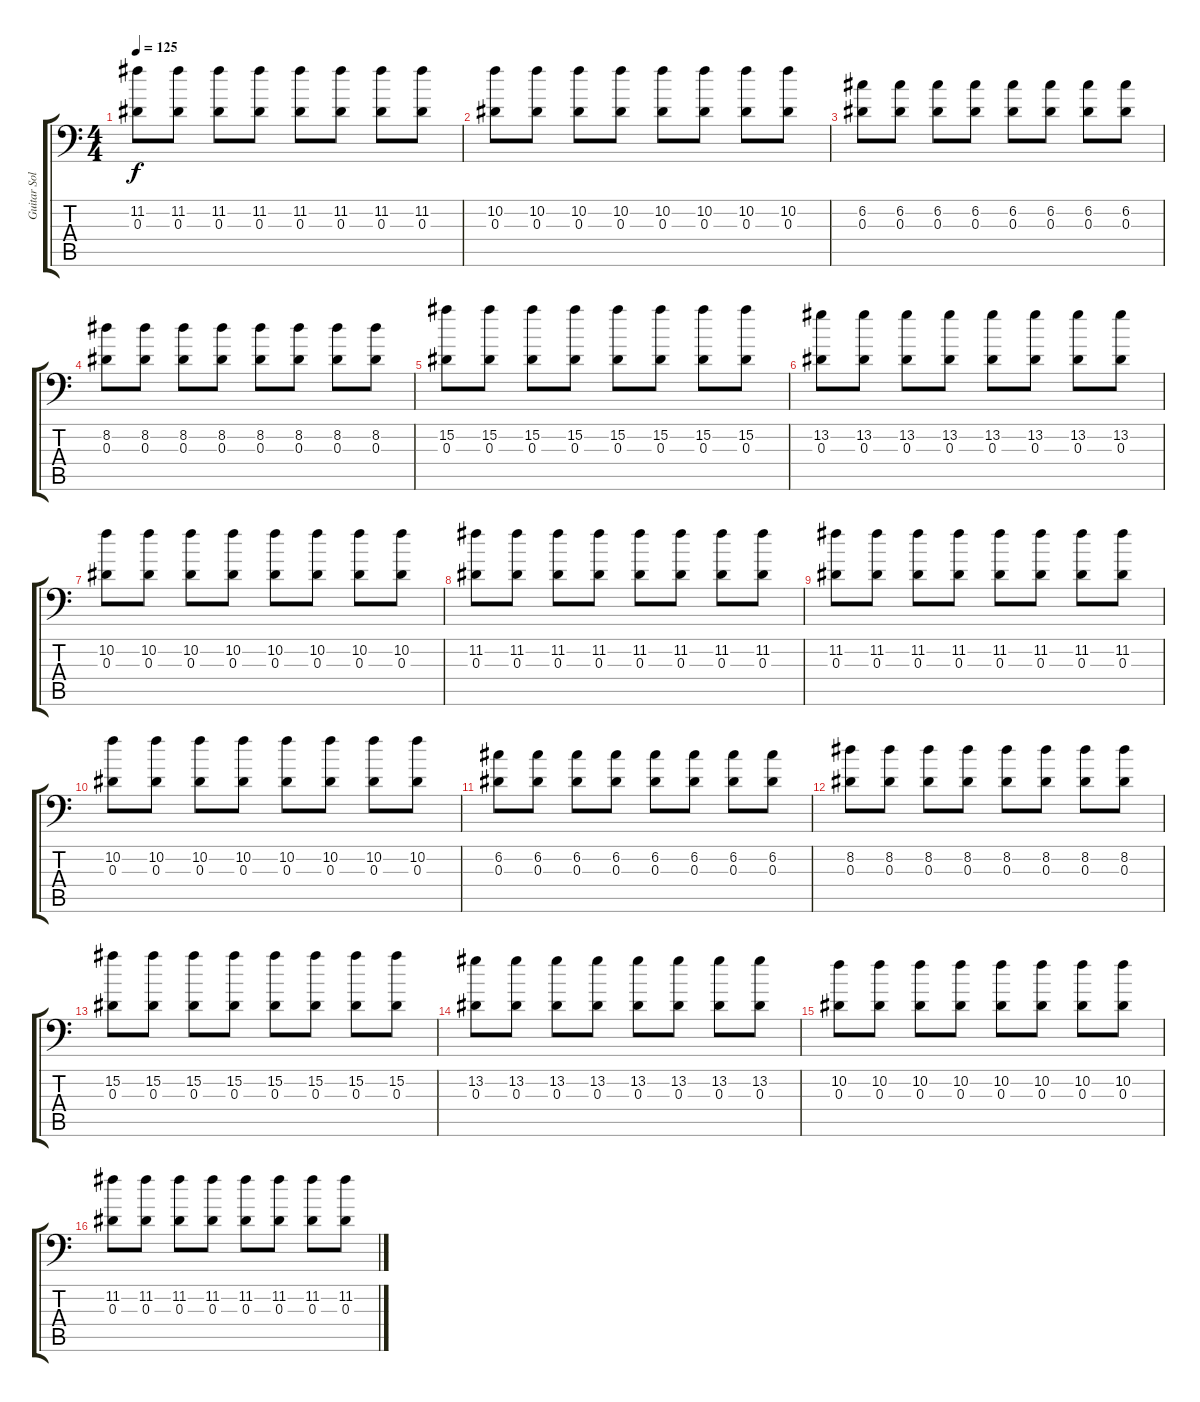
\track ("Guitar Solo" "Guitar Sol") {instrument distortionguitar}
\staff {score tabs}
\tuning (C4 G3 Eb3 Bb2 F2 Bb1) {hide}
\ts (4 4)
\tempo 125
\clef f4
\ks c
(11.2 0.3).8{dy f} (11.2 0.3).8 (11.2 0.3).8 (11.2 0.3).8 (11.2 0.3).8 (11.2 0.3).8 (11.2 0.3).8 (11.2 0.3).8 |
(10.2 0.3).8 (10.2 0.3).8 (10.2 0.3).8 (10.2 0.3).8 (10.2 0.3).8 (10.2 0.3).8 (10.2 0.3).8 (10.2 0.3).8 |
(6.2 0.3).8 (6.2 0.3).8 (6.2 0.3).8 (6.2 0.3).8 (6.2 0.3).8 (6.2 0.3).8 (6.2 0.3).8 (6.2 0.3).8 |
(8.2 0.3).8 (8.2 0.3).8 (8.2 0.3).8 (8.2 0.3).8 (8.2 0.3).8 (8.2 0.3).8 (8.2 0.3).8 (8.2 0.3).8 |
(15.2 0.3).8 (15.2 0.3).8 (15.2 0.3).8 (15.2 0.3).8 (15.2 0.3).8 (15.2 0.3).8 (15.2 0.3).8 (15.2 0.3).8 |
(13.2 0.3).8 (13.2 0.3).8 (13.2 0.3).8 (13.2 0.3).8 (13.2 0.3).8 (13.2 0.3).8 (13.2 0.3).8 (13.2 0.3).8 |
(10.2 0.3).8 (10.2 0.3).8 (10.2 0.3).8 (10.2 0.3).8 (10.2 0.3).8 (10.2 0.3).8 (10.2 0.3).8 (10.2 0.3).8 |
(11.2 0.3).8 (11.2 0.3).8 (11.2 0.3).8 (11.2 0.3).8 (11.2 0.3).8 (11.2 0.3).8 (11.2 0.3).8 (11.2 0.3).8 |
(11.2 0.3).8 (11.2 0.3).8 (11.2 0.3).8 (11.2 0.3).8 (11.2 0.3).8 (11.2 0.3).8 (11.2 0.3).8 (11.2 0.3).8 |
(10.2 0.3).8 (10.2 0.3).8 (10.2 0.3).8 (10.2 0.3).8 (10.2 0.3).8 (10.2 0.3).8 (10.2 0.3).8 (10.2 0.3).8 |
(6.2 0.3).8 (6.2 0.3).8 (6.2 0.3).8 (6.2 0.3).8 (6.2 0.3).8 (6.2 0.3).8 (6.2 0.3).8 (6.2 0.3).8 |
(8.2 0.3).8 (8.2 0.3).8 (8.2 0.3).8 (8.2 0.3).8 (8.2 0.3).8 (8.2 0.3).8 (8.2 0.3).8 (8.2 0.3).8 |
(15.2 0.3).8 (15.2 0.3).8 (15.2 0.3).8 (15.2 0.3).8 (15.2 0.3).8 (15.2 0.3).8 (15.2 0.3).8 (15.2 0.3).8 |
(13.2 0.3).8 (13.2 0.3).8 (13.2 0.3).8 (13.2 0.3).8 (13.2 0.3).8 (13.2 0.3).8 (13.2 0.3).8 (13.2 0.3).8 |
(10.2 0.3).8 (10.2 0.3).8 (10.2 0.3).8 (10.2 0.3).8 (10.2 0.3).8 (10.2 0.3).8 (10.2 0.3).8 (10.2 0.3).8 |
(11.2 0.3).8 (11.2 0.3).8 (11.2 0.3).8 (11.2 0.3).8 (11.2 0.3).8 (11.2 0.3).8 (11.2 0.3).8 (11.2 0.3).8
